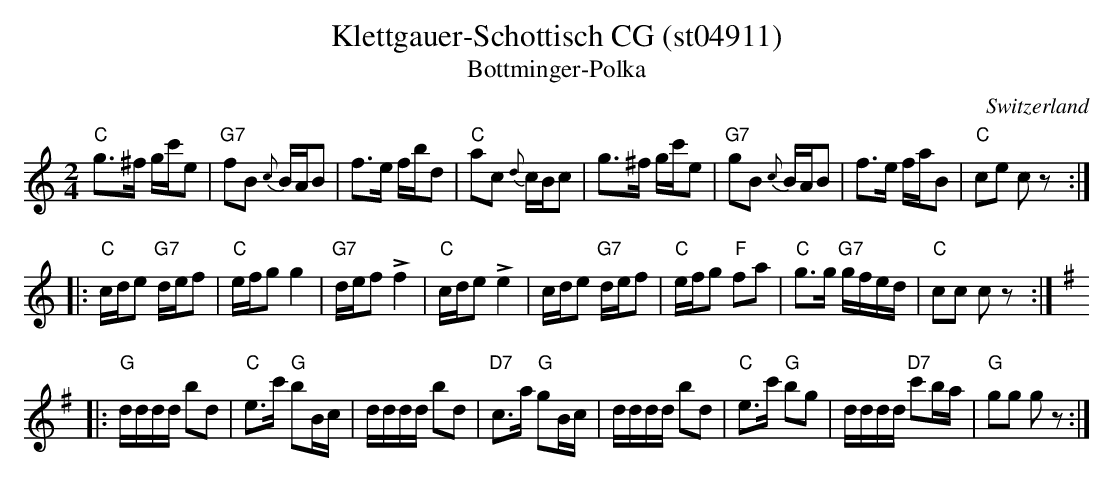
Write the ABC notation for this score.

X:1
T: Klettgauer-Schottisch CG (st04911)
T:Bottminger-Polka
M:2/4
L:1/16
O:Switzerland
K:C major
"C"g3^f gc'e2 | "G7"f2B2 {c}BAB2 | f3e fbd2 | "C"a2c2 {d}cBc2 | g3^f gc'e2 | "G7"g2B2 {c}BAB2 | f3e faB2 | "C"c2e2 c2z2 ::
"C"cde2 "G7"def2 | "C"efg2g4 | "G7"def2 !>!f4 | "C"cde2 !>!e4 | cde2 "G7"def2 | "C"efg2 "F"f2a2 | "C"g3g "G7"gfed | "C"c2c2 c2z2 :: [K:G]
"G"dddd b2d2 | "C"e3c' "G"b2Bc | dddd b2d2 | "D7"c3a "G"g2Bc | dddd b2d2 | "C"e3c' "G"b2g2 | dddd "D7"c'2ba | "G"g2g2 g2z2 :|
